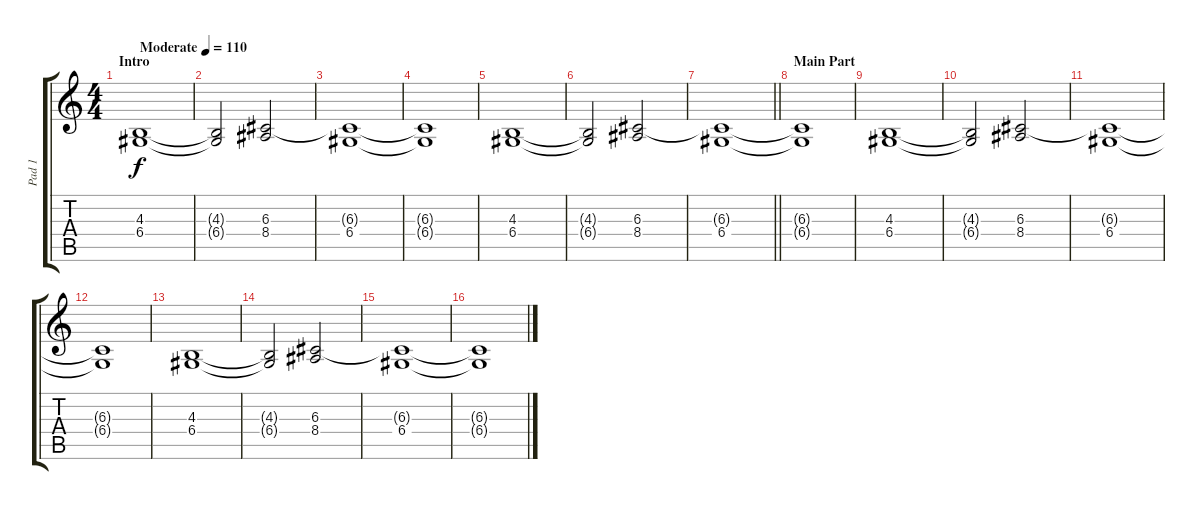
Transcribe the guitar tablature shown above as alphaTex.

\track ("Pad 1" "Pad 1") {instrument pad3polysynth}
\staff {score tabs}
\tuning (E4 B3 G3 D3 A2 E2) {hide}
\ts (4 4)
\section ("" "Intro")
\tempo (110 "Moderate")
\clef g2
\ks c
(4.3 6.4).1{dy f volume 9 instrument pad3polysynth} |
(4.3{t} 6.4{t}).2{volume 10} (6.3 8.4).2 |
(6.3{t} 6.4).1 |
(6.3{t} 6.4{t}).1 |
(4.3 6.4).1 |
(4.3{t} 6.4{t}).2 (6.3 8.4).2{volume 11} |
\barLineRight lightlight
(6.3{t} 6.4).1 |
\section ("" "Main Part")
(6.3{t} 6.4{t}).1 |
(4.3 6.4).1 |
(4.3{t} 6.4{t}).2 (6.3 8.4).2 |
(6.3{t} 6.4).1{volume 12} |
(6.3{t} 6.4{t}).1 |
(4.3 6.4).1 |
(4.3{t} 6.4{t}).2 (6.3 8.4).2 |
(6.3{t} 6.4).1 |
(6.3{t} 6.4{t}).1{volume 13}
